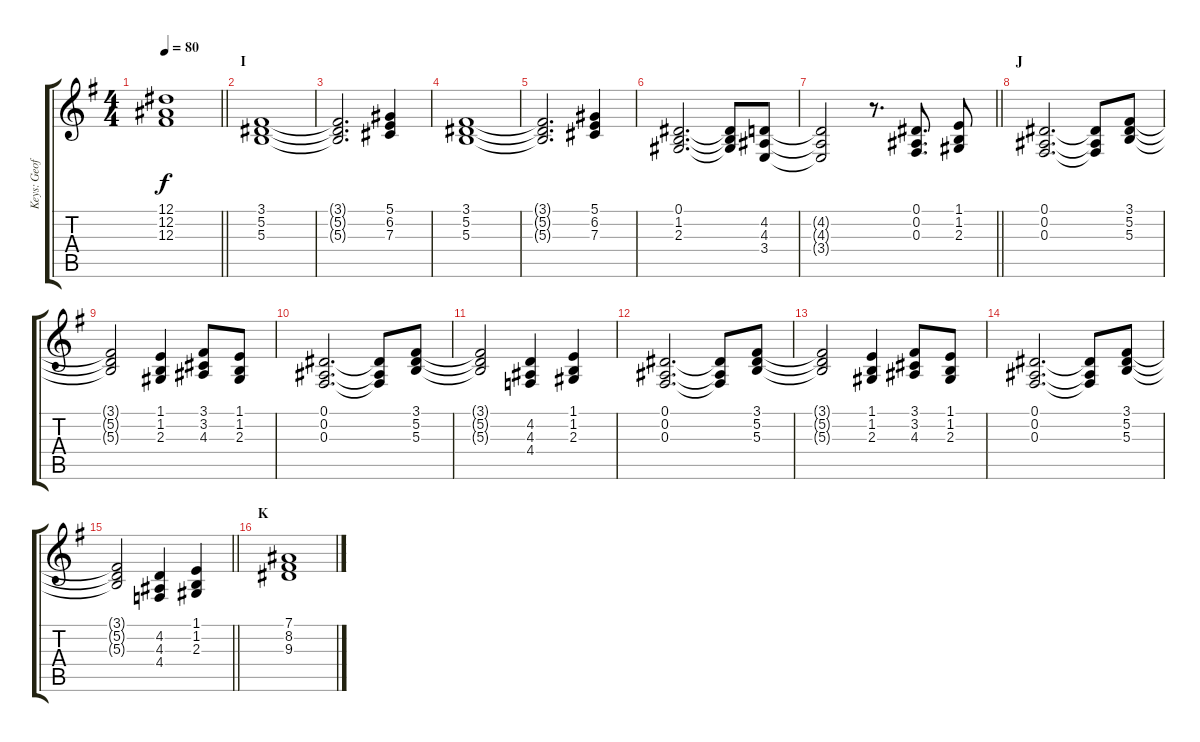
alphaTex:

\track ("Keys: Geoff" "Keys: Geof") {instrument pad4choir}
\staff {score tabs}
\tuning (Eb4 Bb3 Gb3 Db3 Ab2 Eb2) {hide}
\ts (4 4)
\tempo 80
\clef g2
\barLineRight lightlight
\ks g
(12.1{t} 12.2{t} 12.3{t}).1{dy f} |
\section ("" "I")
(3.1 5.2 5.3).1 |
(3.1{t} 5.2{t} 5.3{t}).2{d} (5.1 6.2 7.3).4 |
(3.1 5.2 5.3).1 |
(3.1{t} 5.2{t} 5.3{t}).2{d} (5.1 6.2 7.3).4 |
(0.1 1.2 2.3).2{d} (0.1{t} 1.2{t} 2.3{t}).8 (4.2 4.3 3.4).8 |
\barLineRight lightlight
(4.2{t} 4.3{t} 3.4{t}).2 r.8{d} (0.1 0.2 0.3).8{d} (1.1 1.2 2.3).8 |
\section ("" "J")
(0.1 0.2 0.3).2{d} (0.1{t} 0.2{t} 0.3{t}).8 (3.1 5.2 5.3).8 |
(3.1{t} 5.2{t} 5.3{t}).2 (1.1 1.2 2.3).4 (3.1 3.2 4.3).8 (1.1 1.2 2.3).8 |
(0.1 0.2 0.3).2{d} (0.1{t} 0.2{t} 0.3{t}).8 (3.1 5.2 5.3).8 |
(3.1{t} 5.2{t} 5.3{t}).2 (4.2 4.3 4.4).4 (1.1 1.2 2.3).4 |
(0.1 0.2 0.3).2{d} (0.1{t} 0.2{t} 0.3{t}).8 (3.1 5.2 5.3).8 |
(3.1{t} 5.2{t} 5.3{t}).2 (1.1 1.2 2.3).4 (3.1 3.2 4.3).8 (1.1 1.2 2.3).8 |
(0.1 0.2 0.3).2{d} (0.1{t} 0.2{t} 0.3{t}).8 (3.1 5.2 5.3).8 |
\barLineRight lightlight
(3.1{t} 5.2{t} 5.3{t}).2 (4.2 4.3 4.4).4 (1.1 1.2 2.3).4 |
\section ("" "K")
(7.1 8.2 9.3).1{instrument stringensemble1}
